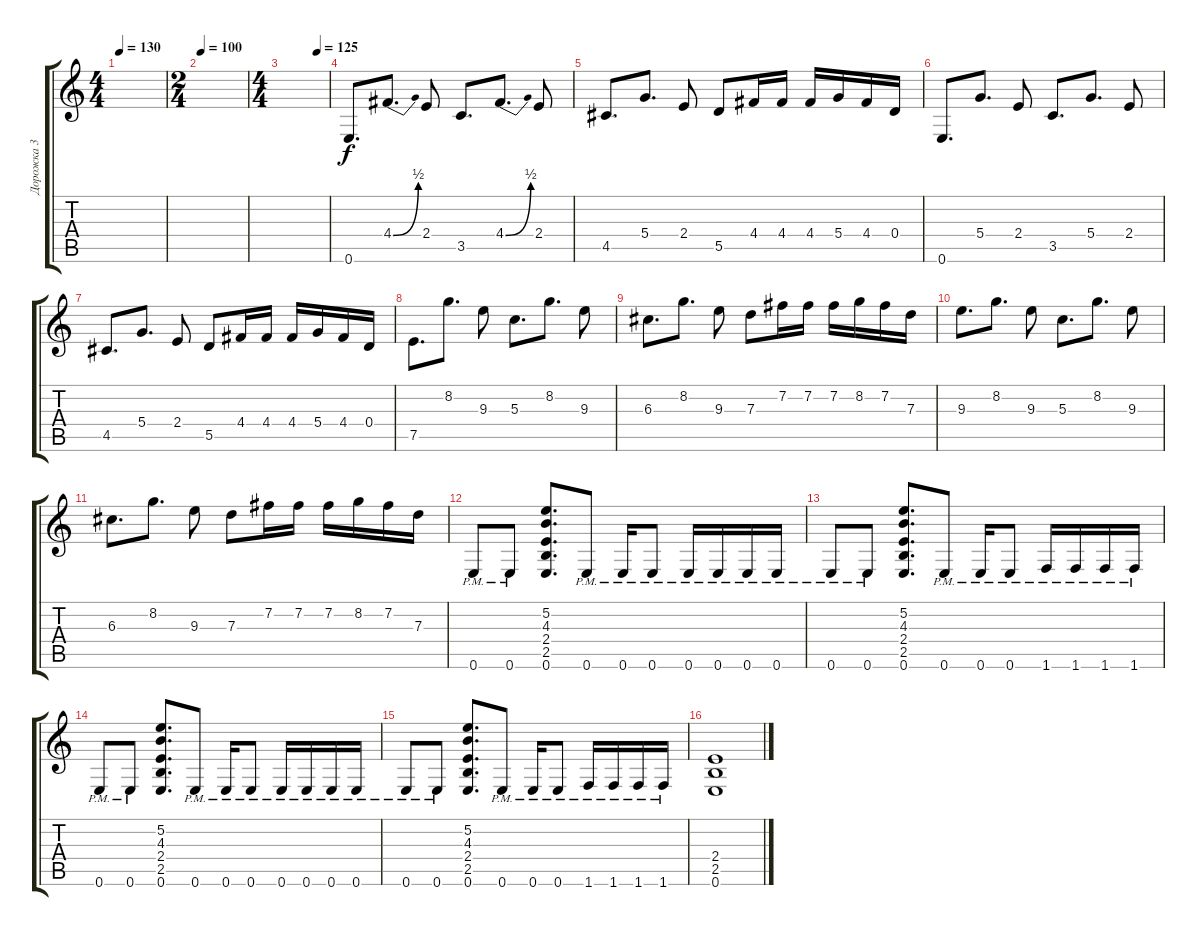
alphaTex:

\track ("Дорожка 3" "Дорожка 3") {instrument overdrivenguitar}
\staff {score tabs}
\tuning (E4 B3 G3 D3 A2 E2) {hide}
\ts (4 4)
\tempo 130
\clef g2
\ks c
|
\ts (2 4)
\tempo 100
|
\ts (4 4)
\tempo (125 0.75)
|
0.6.8{d} 4.4{be (bend 0 0 60 2)}.8{d} 2.4.8 3.5.8{d} 4.4{be (bend 0 0 60 2)}.8{d} 2.4.8 |
4.5.8{d} 5.4.8{d} 2.4.8 5.5.8 4.4.16 4.4.16 4.4.16 5.4.16 4.4.16 0.4.16 |
0.6.8{d} 5.4.8{d} 2.4.8 3.5.8{d} 5.4.8{d} 2.4.8 |
4.5.8{d} 5.4.8{d} 2.4.8 5.5.8 4.4.16 4.4.16 4.4.16 5.4.16 4.4.16 0.4.16 |
7.5.8{d} 8.2.8{d} 9.3.8 5.3.8{d} 8.2.8{d} 9.3.8 |
6.3.8{d} 8.2.8{d} 9.3.8 7.3.8 7.2.16 7.2.16 7.2.16 8.2.16 7.2.16 7.3.16 |
9.3.8{d} 8.2.8{d} 9.3.8 5.3.8{d} 8.2.8{d} 9.3.8 |
6.3.8{d} 8.2.8{d} 9.3.8 7.3.8 7.2.16 7.2.16 7.2.16 8.2.16 7.2.16 7.3.16 |
0.6{pm}.8 0.6{pm}.8 (5.2 4.3 2.4 2.5 0.6).8{d} 0.6{pm}.8 0.6{pm}.16 0.6{pm}.8 0.6{pm}.16 0.6{pm}.16 0.6{pm}.16 0.6{pm}.16 |
0.6{pm}.8 0.6{pm}.8 (5.2 4.3 2.4 2.5 0.6).8{d} 0.6{pm}.8 0.6{pm}.16 0.6{pm}.8 1.6{pm}.16 1.6{pm}.16 1.6{pm}.16 1.6{pm}.16 |
0.6{pm}.8 0.6{pm}.8 (5.2 4.3 2.4 2.5 0.6).8{d} 0.6{pm}.8 0.6{pm}.16 0.6{pm}.8 0.6{pm}.16 0.6{pm}.16 0.6{pm}.16 0.6{pm}.16 |
0.6{pm}.8 0.6{pm}.8 (5.2 4.3 2.4 2.5 0.6).8{d} 0.6{pm}.8 0.6{pm}.16 0.6{pm}.8 1.6{pm}.16 1.6{pm}.16 1.6{pm}.16 1.6{pm}.16 |
(2.4 2.5 0.6).1
